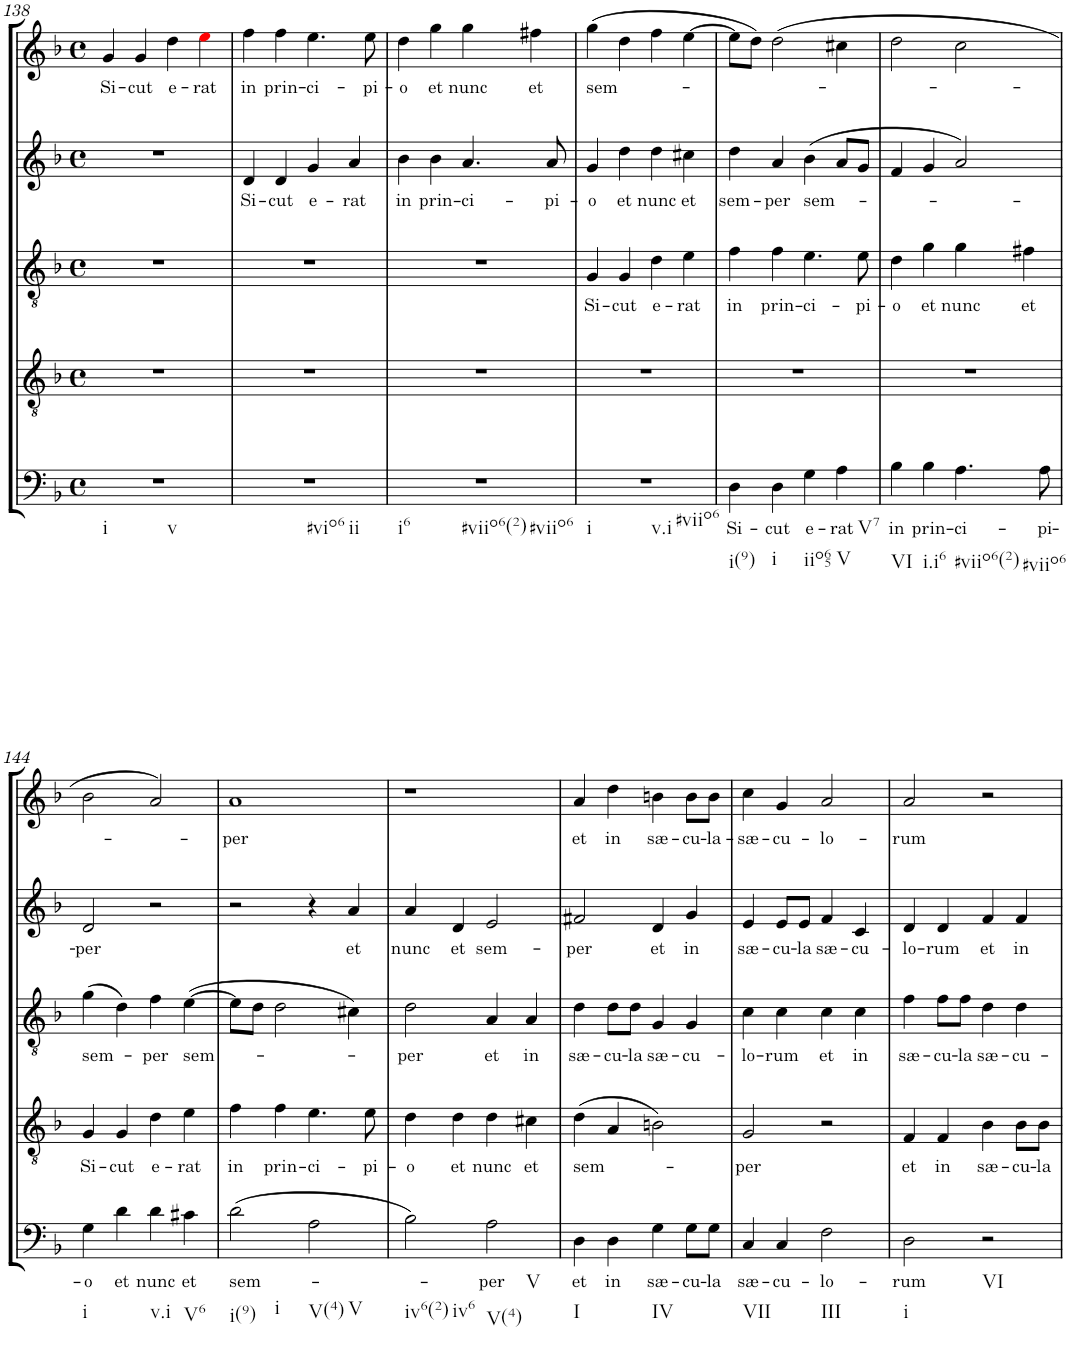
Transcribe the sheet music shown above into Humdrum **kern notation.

**kern	**text	**kern	**text	**kern	**text	**kern	**text	**kern	**text
*part5	*part5	*part4	*part4	*part3	*part3	*part2	*part2	*part1	*part1
*staff5	*staff5	*staff4	*staff4	*staff3	*staff3	*staff2	*staff2	*staff1	*staff1
*I"Basso	*	*I"Tenore	*	*I"Alto	*	*I"Alto	*	*I"Canto	*
!!LO:PB:g=z
*clefF4	*	*clefGv2	*	*clefGv2	*	*clefG2	*	*clefG2	*
*Trd7c12	*	*	*	*	*	*	*	*	*
*k[b-]	*	*k[b-]	*	*k[b-]	*	*k[b-]	*	*k[b-]	*
*F:	*	*F:	*	*F:	*	*F:	*	*F:	*
*M4/4	*	*M4/4	*	*M4/4	*	*M4/4	*	*M4/4	*
*met(c)	*	*met(c)	*	*met(c)	*	*met(c)	*	*met(c)	*
=138	=138	=138	=138	=138	=138	=138	=138	=138	=138
!LO:TX:b:t=i	!	!	!	!	!	!	!	!	!
!LO:TX:b:t=v	!	!	!	!	!	!	!	!	!
!	!	!	!	!	!	!	!	!	!LO:LY:b
1r	.	1r	.	1r	.	1r	.	4g/	Si-
!	!	!	!	!	!	!	!	!	!LO:LY:b
.	.	.	.	.	.	.	.	4g/	-cut
!	!	!	!	!	!	!	!	!	!LO:LY:b
.	.	.	.	.	.	.	.	4dd\	e-
!	!	!	!	!	!	!	!	!	!LO:LY:b
.	.	.	.	.	.	.	.	4eei\	-rat
=139	=139	=139	=139	=139	=139	=139	=139	=139	=139
!LO:TX:b:t=#vio6	!	!	!	!	!	!	!	!	!
!LO:TX:b:t=ii	!	!	!	!	!	!	!	!	!
!	!	!	!	!	!	!	!LO:LY:b	!	!LO:LY:b
1r	.	1r	.	1r	.	4d/	Si-	4ff\	in
!	!	!	!	!	!	!	!LO:LY:b	!	!LO:LY:b
.	.	.	.	.	.	4d/	-cut	4ff\	prin-
!	!	!	!	!	!	!	!LO:LY:b	!	!LO:LY:b
.	.	.	.	.	.	4g/	e-	4.ee\	-ci-
!	!	!	!	!	!	!	!LO:LY:b	!	!
.	.	.	.	.	.	4a/	-rat	.	.
!	!	!	!	!	!	!	!	!	!LO:LY:b
.	.	.	.	.	.	.	.	8ee\	-pi-
=140	=140	=140	=140	=140	=140	=140	=140	=140	=140
!LO:TX:b:t=i6	!	!	!	!	!	!	!	!	!
!LO:TX:b:t=#viio6(2)	!	!	!	!	!	!	!	!	!
!LO:TX:b:t=#viio6	!	!	!	!	!	!	!	!	!
!	!	!	!	!	!	!	!LO:LY:b	!	!LO:LY:b
1r	.	1r	.	1r	.	4b-\	in	4dd\	-o
!	!	!	!	!	!	!	!LO:LY:b	!	!LO:LY:b
.	.	.	.	.	.	4b-\	prin-	4gg\	et
!	!	!	!	!	!	!	!LO:LY:b	!	!LO:LY:b
.	.	.	.	.	.	4.a/	-ci-	4gg\	nunc
!	!	!	!	!	!	!	!	!	!LO:LY:b
.	.	.	.	.	.	.	.	4ff#X\	et
!	!	!	!	!	!	!	!LO:LY:b	!	!
.	.	.	.	.	.	8a/	-pi-	.	.
=141	=141	=141	=141	=141	=141	=141	=141	=141	=141
!LO:TX:b:t=i	!	!	!	!	!	!	!	!	!
!LO:TX:b:t=v.i	!	!	!	!	!	!	!	!	!
!LO:TX:b:t=#viio6	!	!	!	!	!	!	!	!	!
!	!	!	!	!	!LO:LY:b	!	!LO:LY:b	!	!LO:LY:b
1r	.	1r	.	4G/	Si-	4g/	-o	(>4gg\	sem-
!	!	!	!	!	!LO:LY:b	!	!LO:LY:b	!	!
.	.	.	.	4G/	-cut	4dd\	et	4dd\	.
!	!	!	!	!	!LO:LY:b	!	!LO:LY:b	!	!
.	.	.	.	4d\	e-	4dd\	nunc	4ff\	.
!	!	!	!	!	!LO:LY:b	!	!LO:LY:b	!	!
.	.	.	.	4e\	-rat	4cc#X\	et	[4ee\	.
=142	=142	=142	=142	=142	=142	=142	=142	=142	=142
!LO:TX:b:t=i(9)	!	!	!	!	!	!	!	!	!
!	!LO:LY:b	!	!	!	!LO:LY:b	!	!LO:LY:b	!	!
4D\	Si-	1r	.	4f\	in	4dd\	sem-	8ee\L]	.
.	.	.	.	.	.	.	.	8dd\J)	.
!LO:TX:b:t=i	!	!	!	!	!	!	!	!	!
!	!LO:LY:b	!	!	!	!LO:LY:b	!	!LO:LY:b	!	!
4D\	-cut	.	.	4f\	prin-	4a/	-per	(>2dd\	.
!LO:TX:b:t=iio65	!	!	!	!	!	!	!	!	!
!	!LO:LY:b	!	!	!	!LO:LY:b	!	!LO:LY:b	!	!
4G\	e-	.	.	4.e\	-ci-	(>4b-\	sem-	.	.
!LO:TX:b:t=V	!	!	!	!	!	!	!	!	!
!LO:TX:b:t=V7	!	!	!	!	!	!	!	!	!
!	!LO:LY:b	!	!	!	!	!	!	!	!
4A\	-rat	.	.	.	.	8a/L	.	4cc#X\	.
!	!	!	!	!	!LO:LY:b	!	!	!	!
.	.	.	.	8e\	-pi-	8g/J	.	.	.
=143	=143	=143	=143	=143	=143	=143	=143	=143	=143
!LO:TX:b:t=VI	!	!	!	!	!	!	!	!	!
!	!LO:LY:b	!	!	!	!LO:LY:b	!	!LO:LY:b	!	!LO:LY:b
4B-\	in	1r	.	4d\	-­o	4f/	-­-	2dd\	-­-
!LO:TX:b:t=i.i6	!	!	!	!	!	!	!	!	!
!	!LO:LY:b	!	!	!	!LO:LY:b	!	!	!	!
4B-\	prin-	.	.	4g\	et	4g/	.	.	.
!LO:TX:b:t=#viio6(2)	!	!	!	!	!	!	!	!	!
!LO:TX:b:t=#viio6	!	!	!	!	!	!	!	!	!
!	!LO:LY:b	!	!	!	!LO:LY:b	!	!	!	!
4.A\	-ci-	.	.	4g\	nunc	2a/)	.	2cc\	.
!	!	!	!	!	!LO:LY:b	!	!	!	!
.	.	.	.	4f#X\	et	.	.	.	.
!	!LO:LY:b	!	!	!	!	!	!	!	!
8A\	-pi-	.	.	.	.	.	.	.	.
!!LO:LB:g=z
=144	=144	=144	=144	=144	=144	=144	=144	=144	=144
!LO:TX:b:t=i	!	!	!	!	!	!	!	!	!
!	!LO:LY:b	!	!LO:LY:b	!	!LO:LY:b	!	!LO:LY:b	!	!
4G\	-o	4G/	Si-	(>4g\	sem-	2d/	-per	2b-\	.
!	!LO:LY:b	!	!LO:LY:b	!	!	!	!	!	!
4d\	et	4G/	-cut	4d\)	.	.	.	.	.
!LO:TX:b:t=v.i	!	!	!	!	!	!	!	!	!
!	!LO:LY:b	!	!LO:LY:b	!	!LO:LY:b	!	!	!	!
4d\	nunc	4d\	e-	4f\	-per	2r	.	2a/)	.
!LO:TX:b:t=V6	!	!	!	!	!	!	!	!	!
!	!LO:LY:b	!	!LO:LY:b	!	!LO:LY:b	!	!	!	!
4c#X\	et	4e\	-rat	(>[4e\	sem-	.	.	.	.
=145	=145	=145	=145	=145	=145	=145	=145	=145	=145
!LO:TX:b:t=i(9)	!	!	!	!	!	!	!	!	!
!LO:TX:b:t=i	!	!	!	!	!	!	!	!	!
!	!LO:LY:b	!	!LO:LY:b	!	!	!	!	!	!LO:LY:b
(>2d\	sem-	4f\	in	8e\L]	.	2r	.	1a	-per
.	.	.	.	8d\J	.	.	.	.	.
!	!	!	!LO:LY:b	!	!	!	!	!	!
.	.	4f\	prin-	2d\	.	.	.	.	.
!LO:TX:b:t=V(4)	!	!	!	!	!	!	!	!	!
!LO:TX:b:t=V	!	!	!	!	!	!	!	!	!
!	!	!	!LO:LY:b	!	!	!	!	!	!
2A\	.	4.e\	-ci-	.	.	4r	.	.	.
!	!	!	!	!	!	!	!LO:LY:b	!	!
.	.	.	.	4c#X\)	.	4a/	et	.	.
!	!	!	!LO:LY:b	!	!	!	!	!	!
.	.	8e\	-pi-	.	.	.	.	.	.
=146	=146	=146	=146	=146	=146	=146	=146	=146	=146
!LO:TX:b:t=iv6(2)	!	!	!	!	!	!	!	!	!
!LO:TX:b:t=iv6	!	!	!	!	!	!	!	!	!
!	!	!	!LO:LY:b	!	!LO:LY:b	!	!LO:LY:b	!	!
2B-\)	.	4d\	-o	2d\	-per	4a/	nunc	1r	.
!	!	!	!LO:LY:b	!	!	!	!LO:LY:b	!	!
.	.	4d\	et	.	.	4d/	et	.	.
!LO:TX:b:t=V(4)	!	!	!	!	!	!	!	!	!
!LO:TX:b:t=V	!	!	!	!	!	!	!	!	!
!	!LO:LY:b	!	!LO:LY:b	!	!LO:LY:b	!	!LO:LY:b	!	!
2A\	-per	4d\	nunc	4A/	et	2e/	sem-	.	.
!	!	!	!LO:LY:b	!	!LO:LY:b	!	!	!	!
.	.	4c#X\	et	4A/	in	.	.	.	.
=147	=147	=147	=147	=147	=147	=147	=147	=147	=147
!LO:TX:b:t=I	!	!	!	!	!	!	!	!	!
!	!LO:LY:b	!	!LO:LY:b	!	!LO:LY:b	!	!LO:LY:b	!	!LO:LY:b
4D\	et	(>4d\	sem-	4d\	sæ-	2f#X/	-per	4a/	et
!	!LO:LY:b	!	!	!	!LO:LY:b	!	!	!	!LO:LY:b
4D\	in	4A/	.	8d\L	-cu-	.	.	4dd\	in
!	!	!	!	!	!LO:LY:b	!	!	!	!
.	.	.	.	8d\J	-la	.	.	.	.
!LO:TX:b:t=IV	!	!	!	!	!	!	!	!	!
!	!LO:LY:b	!	!	!	!LO:LY:b	!	!LO:LY:b	!	!LO:LY:b
4G\	sæ-	2Bn\)	.	4G/	sæ-	4d/	et	4bn\	sæ-
!	!LO:LY:b	!	!	!	!LO:LY:b	!	!LO:LY:b	!	!LO:LY:b
8G\L	-cu-	.	.	4G/	-cu-	4g/	in	8b\L	-cu-
!	!LO:LY:b	!	!	!	!	!	!	!	!LO:LY:b
8G\J	-la	.	.	.	.	.	.	8b\J	-la-
=148	=148	=148	=148	=148	=148	=148	=148	=148	=148
!LO:TX:b:t=VII	!	!	!	!	!	!	!	!	!
!	!LO:LY:b	!	!LO:LY:b	!	!LO:LY:b	!	!LO:LY:b	!	!LO:LY:b
4C/	sæ-	2G/	-­per	4c\	-­lo-	4e/	sæ-	4cc\	-sæ-
!	!LO:LY:b	!	!	!	!LO:LY:b	!	!LO:LY:b	!	!LO:LY:b
4C/	-cu-	.	.	4c\	-rum	8e/L	-cu-	4g/	-cu-
!	!	!	!	!	!	!	!LO:LY:b	!	!
.	.	.	.	.	.	8e/J	-la	.	.
!LO:TX:b:t=III	!	!	!	!	!	!	!	!	!
!	!LO:LY:b	!	!	!	!LO:LY:b	!	!LO:LY:b	!	!LO:LY:b
2F\	-lo-	2r	.	4c\	et	4f/	sæ-	2a/	-lo-
!	!	!	!	!	!LO:LY:b	!	!LO:LY:b	!	!
.	.	.	.	4c\	in	4c/	-cu-	.	.
=149	=149	=149	=149	=149	=149	=149	=149	=149	=149
!LO:TX:b:t=i	!	!	!	!	!	!	!	!	!
!	!LO:LY:b	!	!LO:LY:b	!	!LO:LY:b	!	!LO:LY:b	!	!LO:LY:b
2D\	-rum	4F/	et	4f\	sæ-	4d/	-lo-	2a/	-rum
!	!	!	!LO:LY:b	!	!LO:LY:b	!	!LO:LY:b	!	!
.	.	4F/	in	8f\L	-cu-	4d/	-rum	.	.
!	!	!	!	!	!LO:LY:b	!	!	!	!
.	.	.	.	8f\J	-la	.	.	.	.
!LO:TX:b:t=VI	!	!	!	!	!	!	!	!	!
!	!	!	!LO:LY:b	!	!LO:LY:b	!	!LO:LY:b	!	!
2r	.	4B-\	sæ-	4d\	sæ-	4f/	et	2r	.
!	!	!	!LO:LY:b	!	!LO:LY:b	!	!LO:LY:b	!	!
.	.	8B-\L	-cu-	4d\	-cu-	4f/	in	.	.
!	!	!	!LO:LY:b	!	!	!	!	!	!
.	.	8B-\J	-la	.	.	.	.	.	.
=	=	=	=	=	=	=	=	=	=
*-	*-	*-	*-	*-	*-	*-	*-	*-	*-
